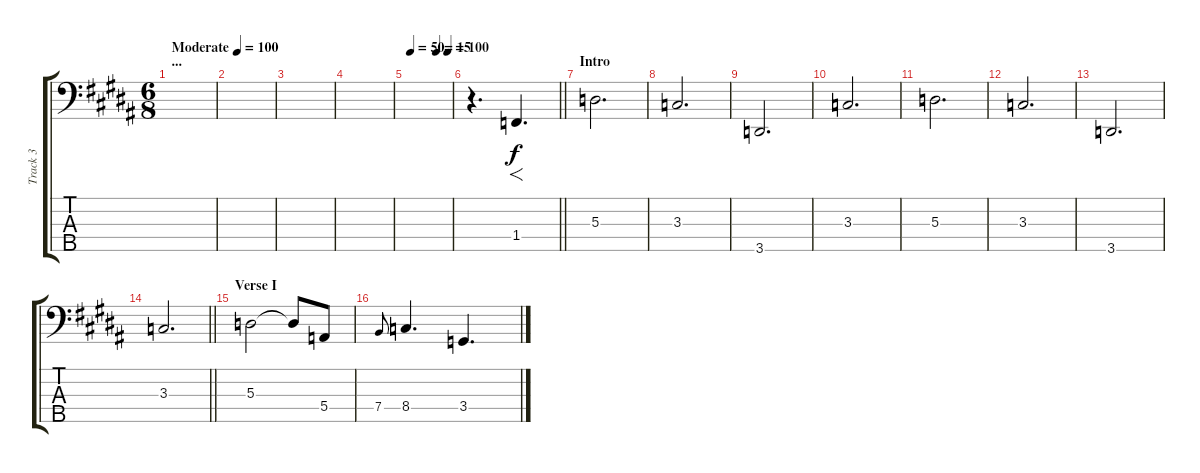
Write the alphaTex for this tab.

\track ("Track 3" "Track 3") {instrument acousticbass}
\staff {score tabs}
\tuning (G2 D2 A1 E1 B0) {hide}
\ts (6 8)
\section ("" "...")
\tempo (100 "Moderate")
\clef f4
\ks b
|
|
|
|
\tempo (50 0.08333333333333333)
\tempo (15 0.6666666666666666)
\tempo (100 0.9166666666666666)
|
\barLineRight lightlight
r.4{d} 1.4.4{f d} |
\section ("" "Intro")
5.3.2{d} |
3.3.2{d} |
3.5.2{d} |
3.3.2{d} |
5.3.2{d} |
3.3.2{d} |
3.5.2{d} |
\barLineRight lightlight
3.3.2{d} |
\section ("" "Verse I")
5.3.2 5.3{t}.8 5.4.8 |
7.4.8{gr onbeat} 8.4.4{d} 3.4.4{d}
